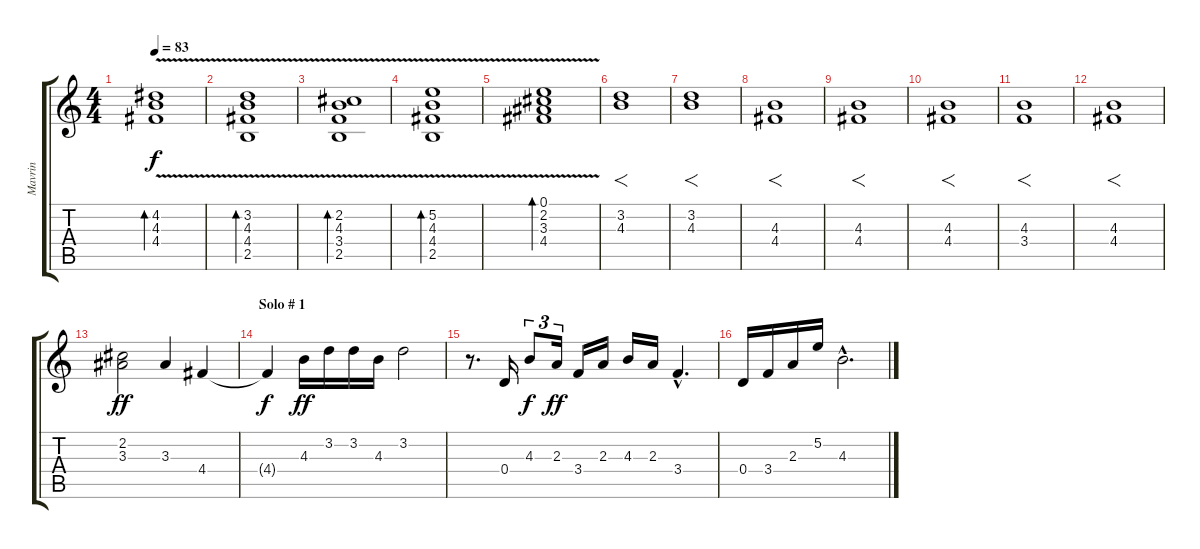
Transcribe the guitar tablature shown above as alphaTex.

\track ("Mavrin" "Mavrin") {instrument distortionguitar}
\staff {score tabs}
\tuning (E4 B3 G3 D3 A2 E2) {hide}
\ts (4 4)
\tempo 83
\clef g2
\ks c
(4.2{v} 4.3{v} 4.4{v}).1{bd 240 dy f} |
(3.2{v} 4.3{v} 4.4{v} 2.5{v}).1{bd 240} |
(2.2{v} 4.3{v} 3.4{v} 2.5{v}).1{bd 240} |
(5.2{v} 4.3{v} 4.4{v} 2.5{v}).1{bd 240} |
(0.1{v} 2.2{v} 3.3{v} 4.4{v}).1{bd 240} |
(3.2 4.3).1{f volume 12 instrument distortionguitar} |
(3.2 4.3).1{f} |
(4.3 4.4).1{f} |
(4.3 4.4).1{f} |
(4.3 4.4).1{f} |
(4.3 3.4).1{f} |
(4.3 4.4).1{f} |
(2.2 3.3).2{dy ff volume 16} 3.3.4 4.4.4 |
\section ("" "Solo # 1")
4.4{t}.4{dy f} 4.3.16{dy ff} 3.2.16 3.2.16 4.3.16 3.2.2 |
r.8{d} 0.4.16 4.3.8{tu (3 2) dy f} 2.3.16{tu (3 2) dy ff} 3.4.16 2.3.16 4.3.16 2.3.16 3.4{hac}.4{d} |
0.4.16 3.4.16 2.3.16 5.2.16 4.3{hac}.2{d}
